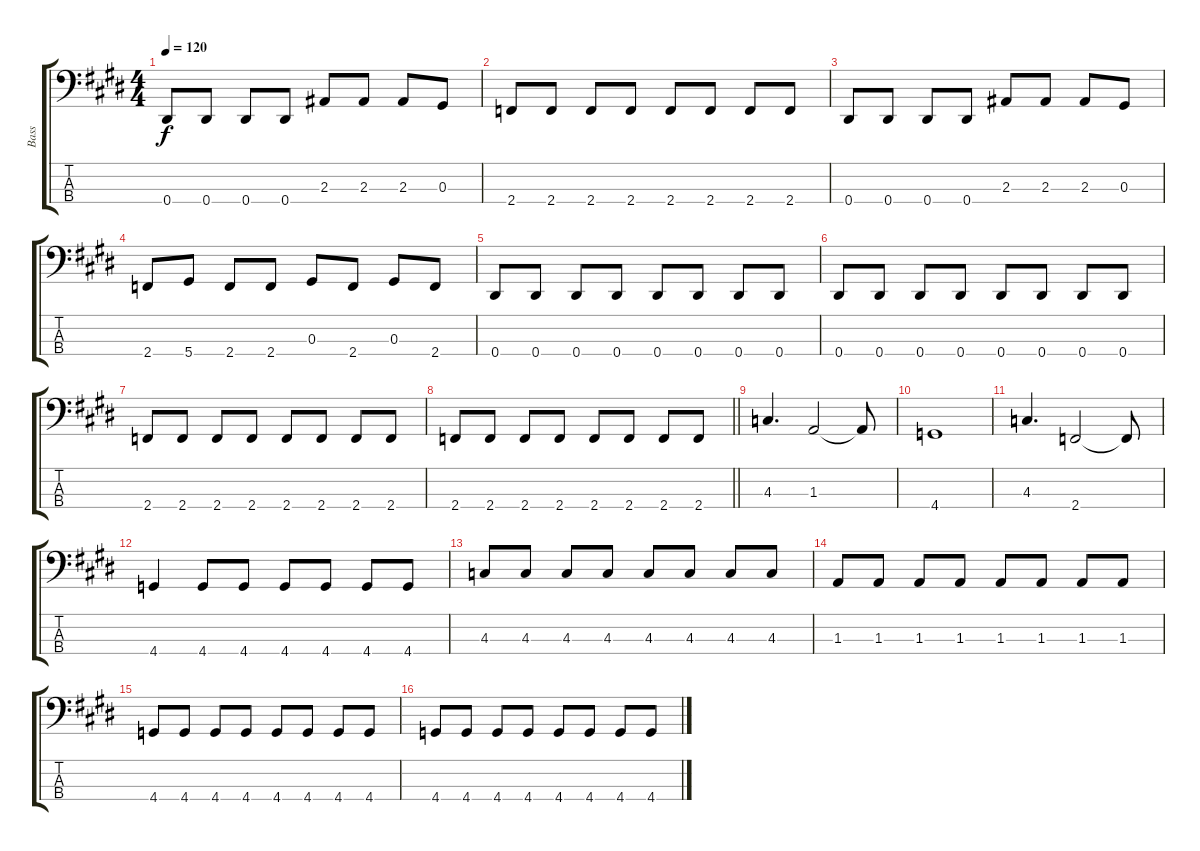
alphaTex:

\track ("Bass" "Bass") {instrument electricbassfinger}
\staff {score tabs}
\tuning (Gb2 Db2 Ab1 Eb1) {hide}
\ts (4 4)
\tempo 120
\clef f4
\ks c#minor
0.4.8{dy f} 0.4.8 0.4.8 0.4.8 2.3.8 2.3.8 2.3.8 0.3.8 |
\ks e
2.4.8 2.4.8 2.4.8 2.4.8 2.4.8 2.4.8 2.4.8 2.4.8 |
\ks c#minor
0.4.8 0.4.8 0.4.8 0.4.8 2.3.8 2.3.8 2.3.8 0.3.8 |
\ks e
2.4.8 5.4.8 2.4.8 2.4.8 0.3.8 2.4.8 0.3.8 2.4.8 |
0.4.8 0.4.8 0.4.8 0.4.8 0.4.8 0.4.8 0.4.8 0.4.8 |
0.4.8 0.4.8 0.4.8 0.4.8 0.4.8 0.4.8 0.4.8 0.4.8 |
2.4.8 2.4.8 2.4.8 2.4.8 2.4.8 2.4.8 2.4.8 2.4.8 |
\barLineRight lightlight
\ks c#minor
2.4.8 2.4.8 2.4.8 2.4.8 2.4.8 2.4.8 2.4.8 2.4.8 |
\ks e
4.3.4{d} 1.3.2 1.3{t}.8 |
4.4.1 |
4.3.4{d} 2.4.2 2.4{t}.8 |
4.4.4 4.4.8 4.4.8 4.4.8 4.4.8 4.4.8 4.4.8 |
4.3.8 4.3.8 4.3.8 4.3.8 4.3.8 4.3.8 4.3.8 4.3.8 |
1.3.8 1.3.8 1.3.8 1.3.8 1.3.8 1.3.8 1.3.8 1.3.8 |
4.4.8 4.4.8 4.4.8 4.4.8 4.4.8 4.4.8 4.4.8 4.4.8 |
4.4.8 4.4.8 4.4.8 4.4.8 4.4.8 4.4.8 4.4.8 4.4.8
